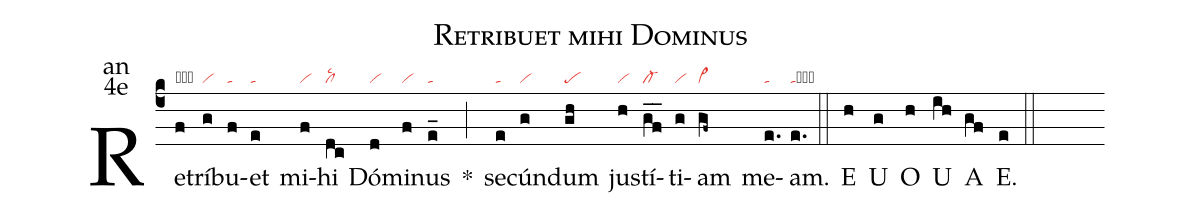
name:Retribuet mihi Dominus;
office-part:an;
mode:4e;
nabc-lines:1;
%%
(c4) Re(f|obvi)trí(g|vi)bu(f|ta)et(e|ta) mi(f|vi)hi(dc|cllsc2) Dó(d|vi)mi(f|vi)nus(e_|ta) <sp>*</sp>(;) se(e|ta)cún(g|vi)dum(gh|pe) jus(h|vi)tí(gf__|cl-)ti(g|vi)am(gf~|vi>) me(e.|ta)am.(e.|tacb) (::) <eu>E(h) U(g) O(h) U(ih) A(gf) E.(e) </eu>(::)
